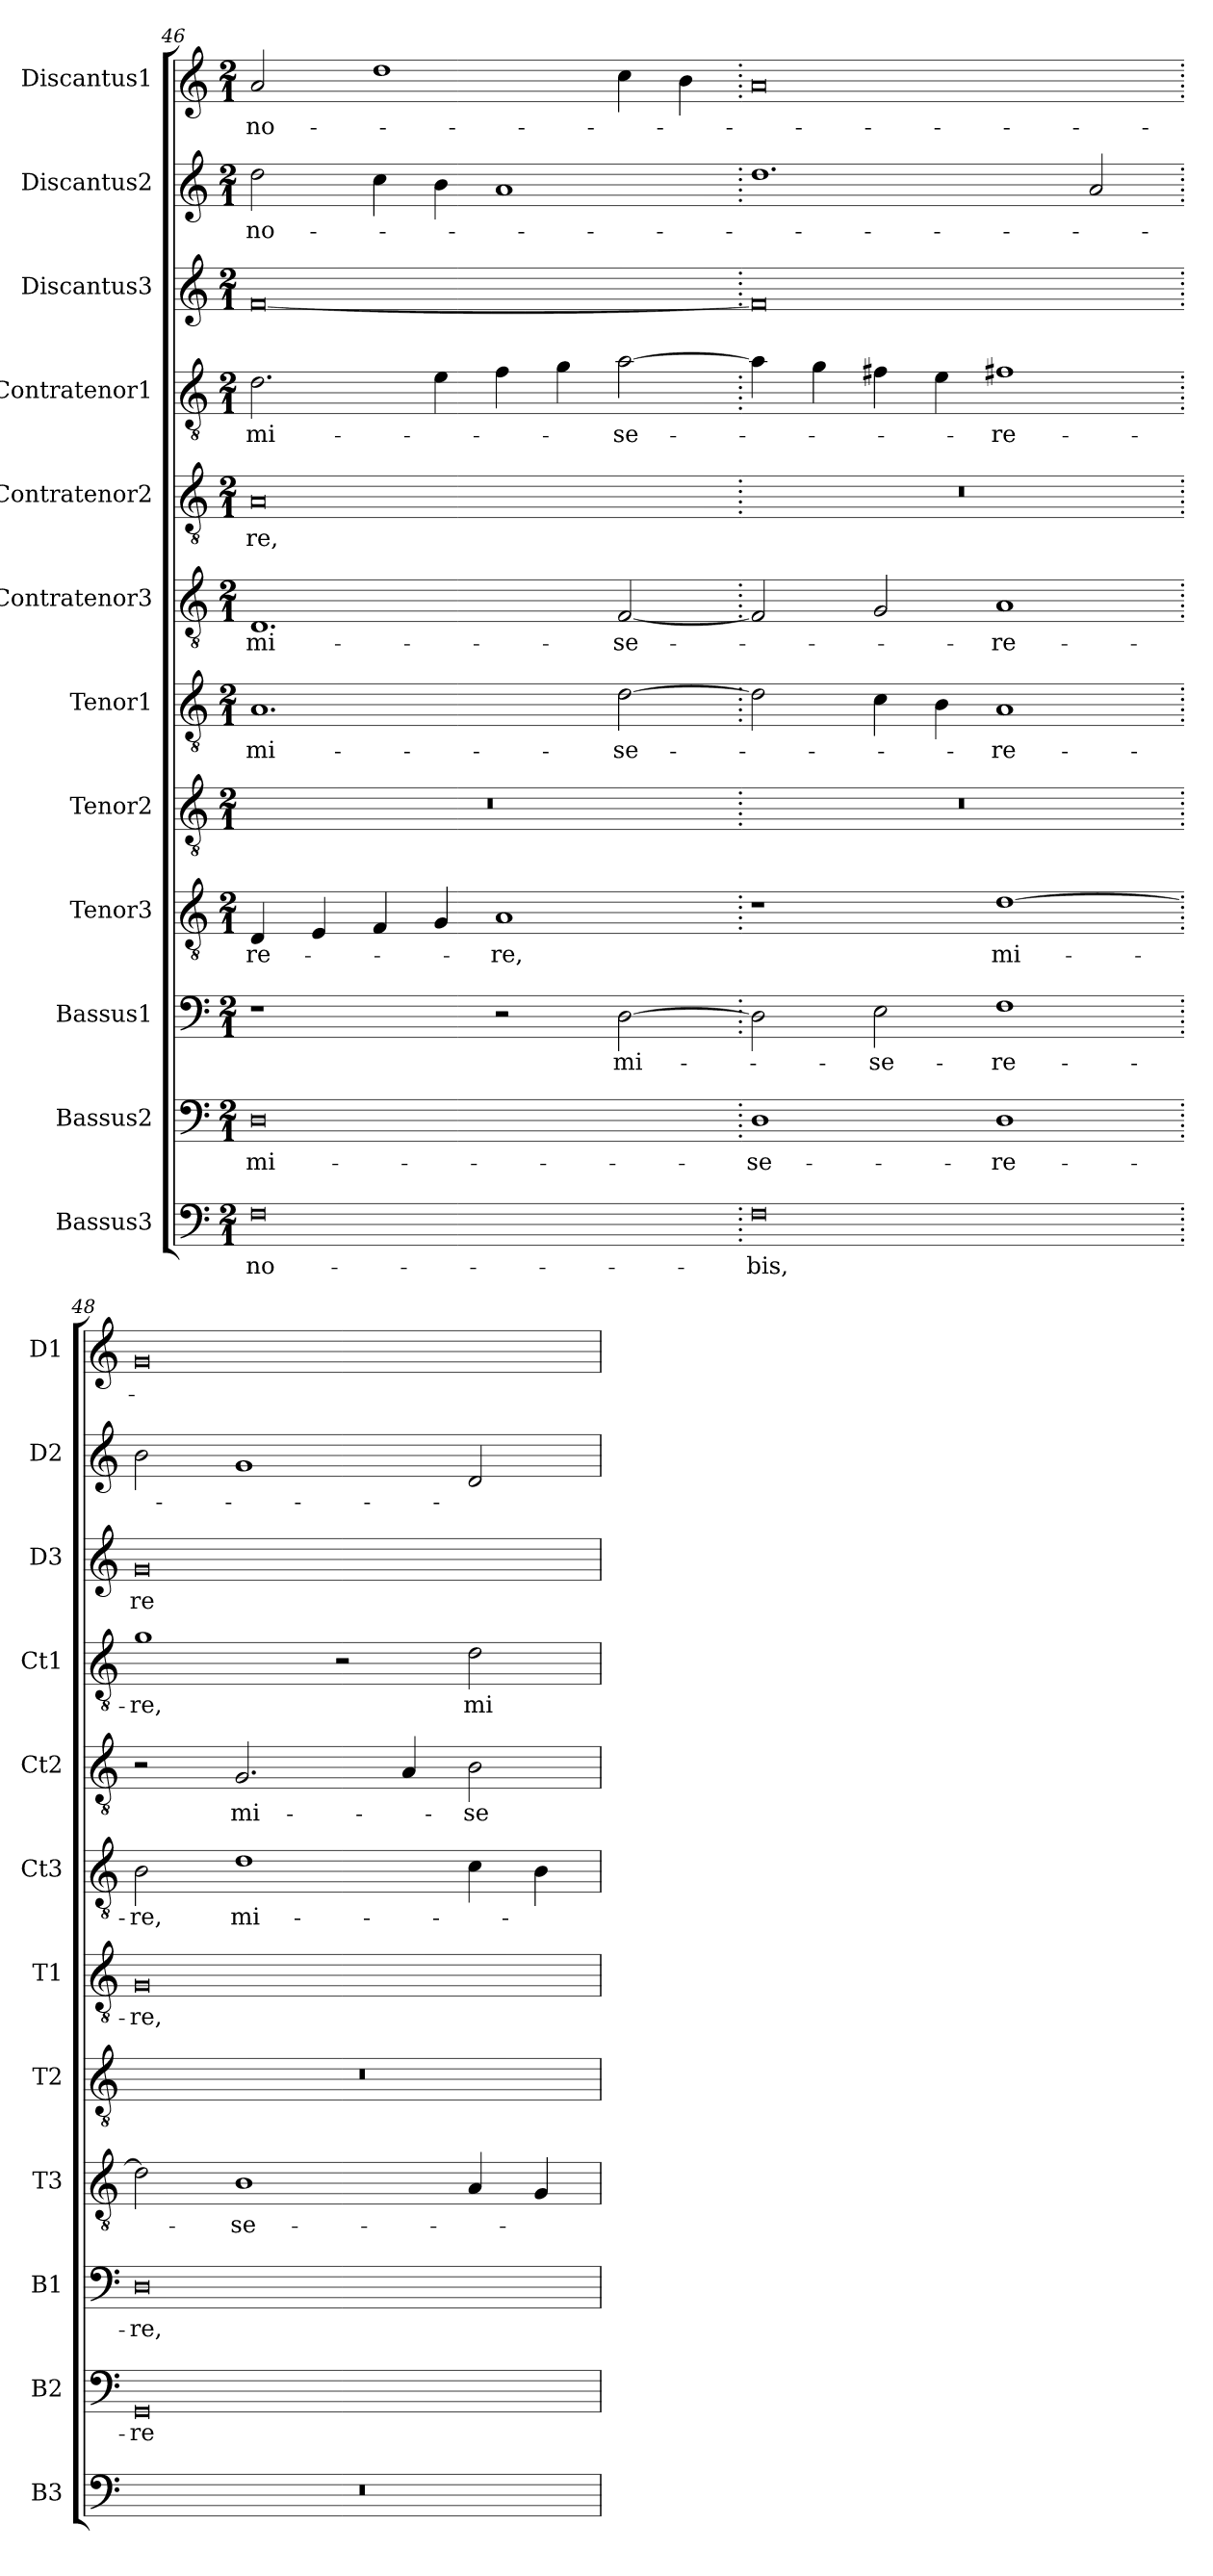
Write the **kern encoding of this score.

**kern	**text	**kern	**text	**kern	**text	**kern	**text	**kern	**kern	**text	**kern	**text	**kern	**text	**kern	**text	**kern	**text	**kern	**text	**kern	**text
*part12	*part12	*part11	*part11	*part10	*part10	*part9	*part9	*part8	*part7	*part7	*part6	*part6	*part5	*part5	*part4	*part4	*part3	*part3	*part2	*part2	*part1	*part1
*staff12	*staff12	*staff11	*staff11	*staff10	*staff10	*staff9	*staff9	*staff8	*staff7	*staff7	*staff6	*staff6	*staff5	*staff5	*staff4	*staff4	*staff3	*staff3	*staff2	*staff2	*staff1	*staff1
*I"Bassus3	*	*I"Bassus2	*	*I"Bassus1	*	*I"Tenor3	*	*I"Tenor2	*I"Tenor1	*	*I"Contratenor3	*	*I"Contratenor2	*	*I"Contratenor1	*	*I"Discantus3	*	*I"Discantus2	*	*I"Discantus1	*
*I'B3	*	*I'B2	*	*I'B1	*	*I'T3	*	*I'T2	*I'T1	*	*I'Ct3	*	*I'Ct2	*	*I'Ct1	*	*I'D3	*	*I'D2	*	*I'D1	*
*clefF4	*	*clefF4	*	*clefF4	*	*clefGv2	*	*clefGv2	*clefGv2	*	*clefGv2	*	*clefGv2	*	*clefGv2	*	*clefG2	*	*clefG2	*	*clefG2	*
*k[]	*	*k[]	*	*k[]	*	*k[]	*	*k[]	*k[]	*	*k[]	*	*k[]	*	*k[]	*	*k[]	*	*k[]	*	*k[]	*
*M2/1	*	*M2/1	*	*M2/1	*	*M2/1	*	*M2/1	*M2/1	*	*M2/1	*	*M2/1	*	*M2/1	*	*M2/1	*	*M2/1	*	*M2/1	*
=46	=46	=46	=46	=46	=46	=46	=46	=46	=46	=46	=46	=46	=46	=46	=46	=46	=46	=46	=46	=46	=46	=46
0F	no-	0D	mi-	1r	.	4D	-re-	0r	1.A	mi-	1.D	mi-	0A	-re,	2.d	mi-	[0f	.	2dd	no-	2a	no-
.	.	.	.	.	.	4E	.	.	.	.	.	.	.	.	.	.	.	.	.	.	.	.
.	.	.	.	.	.	4F	.	.	.	.	.	.	.	.	.	.	.	.	4cc	.	1dd	.
.	.	.	.	.	.	4G	.	.	.	.	.	.	.	.	4e	.	.	.	4b	.	.	.
.	.	.	.	2r	.	1A	-re,	.	.	.	.	.	.	.	4f	.	.	.	1a	.	.	.
.	.	.	.	.	.	.	.	.	.	.	.	.	.	.	4g	.	.	.	.	.	.	.
.	.	.	.	[2D	mi-	.	.	.	[2d	-se-	[2F	-se-	.	.	[2a	-se-	.	.	.	.	4cc	.
.	.	.	.	.	.	.	.	.	.	.	.	.	.	.	.	.	.	.	.	.	4b	.
=47.	=47.	=47.	=47.	=47.	=47.	=47.	=47.	=47.	=47.	=47.	=47.	=47.	=47.	=47.	=47.	=47.	=47.	=47.	=47.	=47.	=47.	=47.
0F	-bis,	1D	-se-	2D]	.	1r	.	0r	2d]	.	2F]	.	0r	.	4a]	.	0f]	.	1.dd	.	0a	.
.	.	.	.	.	.	.	.	.	.	.	.	.	.	.	4g	.	.	.	.	.	.	.
.	.	.	.	2E	-se-	.	.	.	4c	.	2G	.	.	.	4f#X	.	.	.	.	.	.	.
.	.	.	.	.	.	.	.	.	4B	.	.	.	.	.	4e	.	.	.	.	.	.	.
.	.	1D	-re-	1F	-re-	[1d	mi-	.	1A	-re-	1A	-re-	.	.	1f#X	-re-	.	.	.	.	.	.
.	.	.	.	.	.	.	.	.	.	.	.	.	.	.	.	.	.	.	2a	.	.	.
=48.	=48.	=48.	=48.	=48.	=48.	=48.	=48.	=48.	=48.	=48.	=48.	=48.	=48.	=48.	=48.	=48.	=48.	=48.	=48.	=48.	=48.	=48.
0r	.	0GG	-re	0D	-re,	2d]	.	0r	0G	-re,	2B	-re,	2r	.	1g	-re,	0g	-re	2b	.	0g	.
.	.	.	.	.	.	1B	-se-	.	.	.	1d	mi-	2.G	mi-	.	.	.	.	1g	.	.	.
.	.	.	.	.	.	.	.	.	.	.	.	.	.	.	2r	.	.	.	.	.	.	.
.	.	.	.	.	.	.	.	.	.	.	.	.	4A	.	.	.	.	.	.	.	.	.
.	.	.	.	.	.	4A	.	.	.	.	4c	.	2B	-se-	2d	mi-	.	.	2d	.	.	.
.	.	.	.	.	.	4G	.	.	.	.	4B	.	.	.	.	.	.	.	.	.	.	.
=	=	=	=	=	=	=	=	=	=	=	=	=	=	=	=	=	=	=	=	=	=	=
*-	*-	*-	*-	*-	*-	*-	*-	*-	*-	*-	*-	*-	*-	*-	*-	*-	*-	*-	*-	*-	*-	*-
